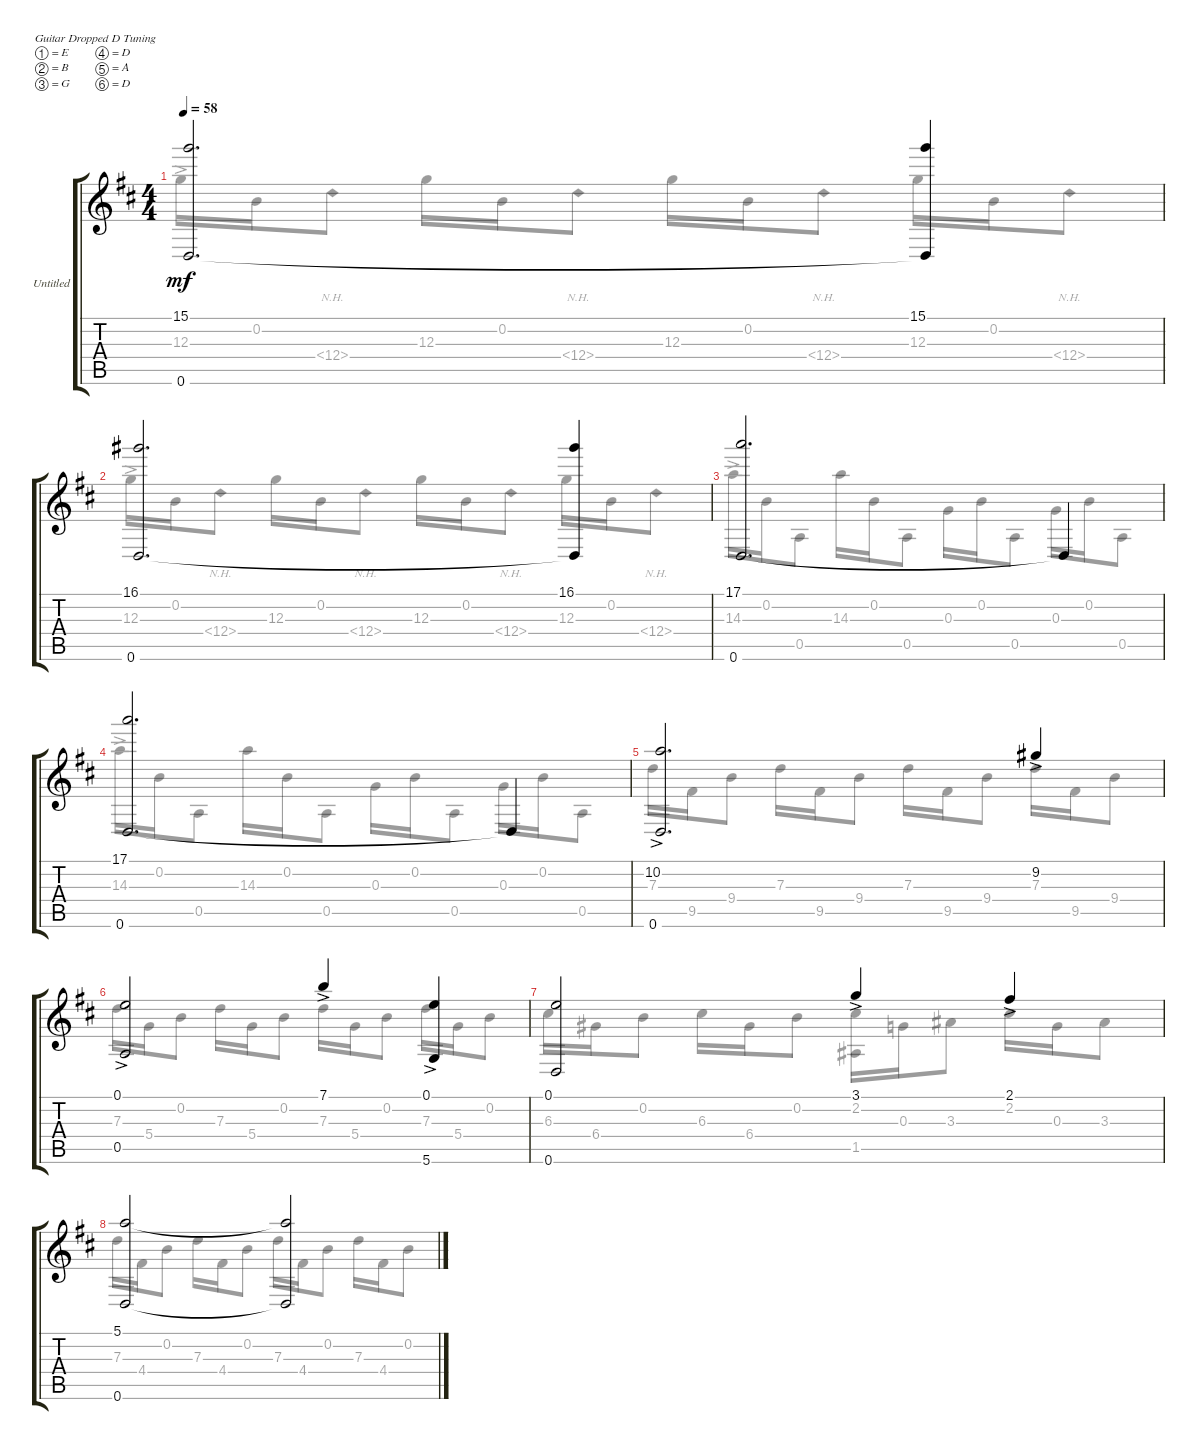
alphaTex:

\bracketExtendMode groupsimilarinstruments
\firstSystemTrackNameOrientation horizontal
\otherSystemsTrackNameOrientation horizontal
\track ("Untitled" "Untitled") {instrument acousticguitarnylon}
\staff {score tabs}
\tuning (E4 B3 G3 D3 A2 D2)
\voice
\ts (4 4)
\tempo 58
\clef g2
\ks d
(15.1 0.6).2{d dy mf} (15.1 0.6{t}).4 |
(16.1 0.6).2{d} (16.1 0.6{t}).4 |
(17.1 0.6).2{d} 0.6{t}.4 |
(17.1 0.6).2{d} 0.6{t}.4 |
(10.2{ac} 0.6{ac}).2{d} 9.2{ac}.4 |
(0.1{ac} 0.5{ac}).2 7.1{ac}.4 (0.1{ac} 5.6{ac}).4 |
(0.1 0.6).2 3.1{ac}.4 2.1{ac}.4 |
(5.1 0.6).2 (5.1{t} 0.6{t}).2
\voice
\clef g2
\ottava regular
\simile none
\ks d
12.3{ac}.16{dy mf} 0.2.16 12.4{nh}.8 12.3.16 0.2.16 12.4{nh}.8 12.3.16 0.2.16 12.4{nh}.8 12.3.16 0.2.16 12.4{nh}.8 |
12.3{ac}.16 0.2.16 12.4{nh}.8 12.3.16 0.2.16 12.4{nh}.8 12.3.16 0.2.16 12.4{nh}.8 12.3.16 0.2.16 12.4{nh}.8 |
14.3{ac}.16 0.2.16 0.5.8 14.3.16 0.2.16 0.5.8 0.3.16 0.2.16 0.5.8 0.3.16 0.2.16 0.5.8 |
14.3{ac}.16 0.2.16 0.5.8 14.3.16 0.2.16 0.5.8 0.3.16 0.2.16 0.5.8 0.3.16 0.2.16 0.5.8 |
7.3.16 9.5.16 9.4.8 7.3.16 9.5.16 9.4.8 7.3.16 9.5.16 9.4.8 7.3.16 9.5.16 9.4.8 |
7.3.16 5.4.16 0.2.8 7.3.16 5.4.16 0.2.8 7.3.16 5.4.16 0.2.8 7.3.16 5.4.16 0.2.8 |
6.3.16 6.4.16 0.2.8 6.3.16 6.4.16 0.2.8 (2.2 1.5).16 0.3.16 3.3.8 2.2.16 0.3.16 3.3.8 |
7.3.16 4.4.16 0.2.8 7.3.16 4.4.16 0.2.8 7.3.16 4.4.16 0.2.8 7.3.16 4.4.16 0.2.8
